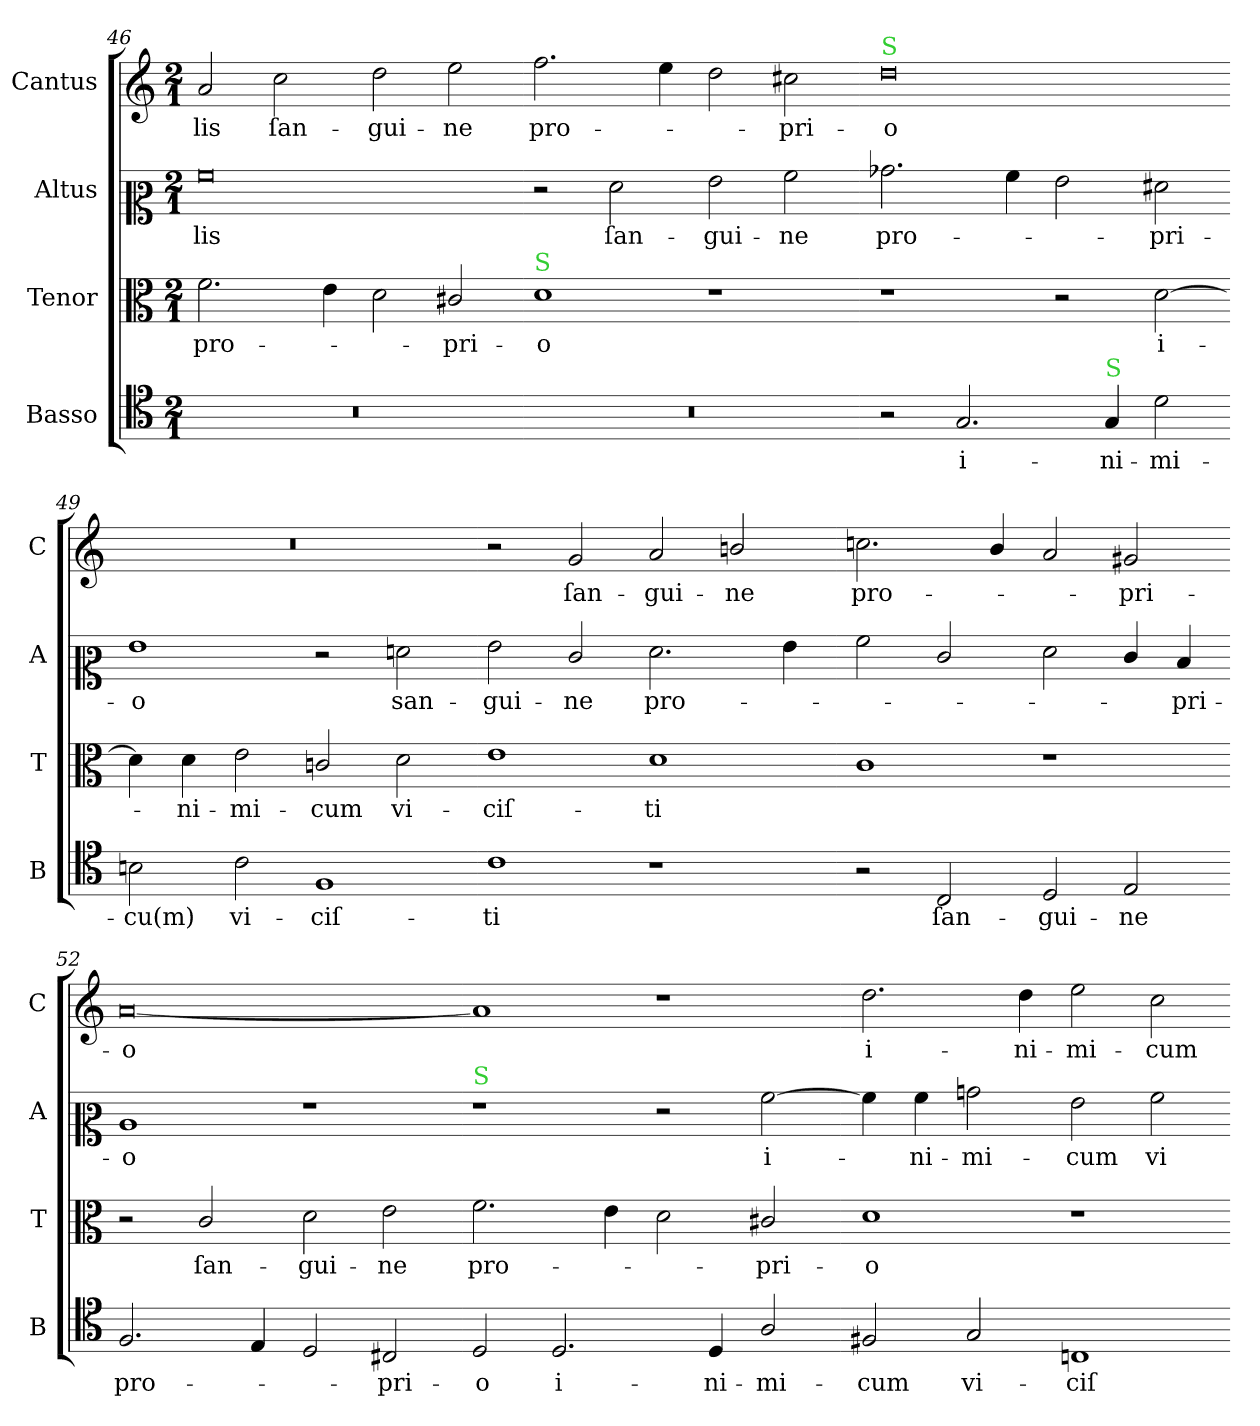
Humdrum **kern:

**kern	**text	**kern	**text	**kern	**text	**kern	**text
*part4	*part4	*part3	*part3	*part2	*part2	*part1	*part1
*staff4	*staff4	*staff3	*staff3	*staff2	*staff2	*staff1	*staff1
*I"Basso	*	*I"Tenor	*	*I"Altus	*	*I"Cantus	*
*I'B	*	*I'T	*	*I'A	*	*I'C	*
*clefC4	*	*clefC3	*	*clefC2	*	*clefG2	*
*k[]	*	*k[]	*	*k[]	*	*k[]	*
*M2/1	*	*M2/1	*	*M2/1	*	*M2/1	*
=46	=46	=46	=46	=46	=46	=46	=46
0r	.	2.f\	pro-	0a	-lis	2a/	-lis
.	.	.	.	.	.	2cc\	ſan-
.	.	4e\	.	.	.	.	.
.	.	2d\	.	.	.	2dd\	-gui-
.	.	2c#X/	-pri-	.	.	2ee\	-ne
=47-	=47-	=47-	=47-	=47-	=47-	=47-	=47-
!	!	!LO:TX:a:color=limegreen:t=S	!	!	!	!	!
0r	.	1d	-o	2r	.	2.ff\	pro-
.	.	.	.	2f\	ſan-	.	.
.	.	.	.	.	.	4ee\	.
.	.	1r	.	2g\	-gui-	2dd\	.
.	.	.	.	2a\	-ne	2cc#X\	-pri-
=48-	=48-	=48-	=48-	=48-	=48-	=48-	=48-
!	!	!	!	!	!	!LO:TX:a:color=limegreen:t=S	!
2r	.	1r	.	2.b-X\	pro-	0dd	-o
2.G/	i-	.	.	.	.	.	.
.	.	.	.	4a\	.	.	.
.	.	2r	.	2g\	.	.	.
!LO:TX:a:color=limegreen:t=S	!	!	!	!	!	!	!
4G/	-ni-	.	.	.	.	.	.
2d\	-mi-	[2d\	i-	2f#X\	-pri-	.	.
=49-	=49-	=49-	=49-	=49-	=49-	=49-	=49-
2Bn\	-cu(m)	4d\]	.	1g	-o	0r	.
.	.	4d\	-ni-	.	.	.	.
2c\	vi-	2e\	-mi-	.	.	.	.
1F	-ciſ-	2cn/	-cum	2r	.	.	.
!	!	!	!	!	!LO:LY:i	!	!
.	.	2d\	vi-	2fn\	san-	.	.
=50-	=50-	=50-	=50-	=50-	=50-	=50-	=50-
!	!	!	!	!	!LO:LY:i	!	!
1c	-ti	1e	-ciſ-	2g\	-gui-	2r	.
!	!	!	!	!	!LO:LY:i	!	!
.	.	.	.	2e/	-ne	2g/	ſan-
!	!	!	!	!	!LO:LY:i	!	!
1r	.	1d	-ti	2.f\	pro-	2a/	-gui-
.	.	.	.	.	.	2bn/	-ne
.	.	.	.	4g\	.	.	.
=51-	=51-	=51-	=51-	=51-	=51-	=51-	=51-
2r	.	1c	.	2a\	.	2.ccn\	pro-
2C/	ſan-	.	.	2e/	.	.	.
.	.	.	.	.	.	4b/	.
2D/	-gui-	1r	.	2f\	.	2a/	.
2E/	-ne	.	.	4e/	.	2g#X/	-pri-
!	!	!	!	!	!LO:LY:i	!	!
.	.	.	.	4d/	-pri-	.	.
=52-	=52-	=52-	=52-	=52-	=52-	=52-	=52-
!	!	!	!	!	!LO:LY:i	!	!
2.F/	pro-	2r	.	1c	-o	[0a	-o
.	.	2c/	ſan-	.	.	.	.
4E/	.	.	.	.	.	.	.
2D/	.	2d\	-gui-	1r	.	.	.
2C#X/	-pri-	2e\	-ne	.	.	.	.
=53-	=53-	=53-	=53-	=53-	=53-	=53-	=53-
!	!	!	!	!LO:TX:a:color=limegreen:t=S	!	!	!
2D/	-o	2.f\	pro-	1r	.	1a]	.
2.D/	i-	.	.	.	.	.	.
.	.	4e\	.	.	.	.	.
.	.	2d\	.	2r	.	1r	.
4D/	-ni-	.	.	.	.	.	.
2A/	-mi-	2c#X/	-pri-	[2a\	i-	.	.
=54-	=54-	=54-	=54-	=54-	=54-	=54-	=54-
2F#X/	-cum	1d	-o	4a\]	.	2.dd\	i-
.	.	.	.	4a\	-ni-	.	.
2G/	vi-	.	.	2bn\	-mi-	.	.
.	.	.	.	.	.	4dd\	-ni-
1Cn	-ciſ-	1r	.	2g\	-cum	2ee\	-mi-
.	.	.	.	2a\	vi-	2cc\	-cum
=-	=-	=-	=-	=-	=-	=-	=-
*-	*-	*-	*-	*-	*-	*-	*-
